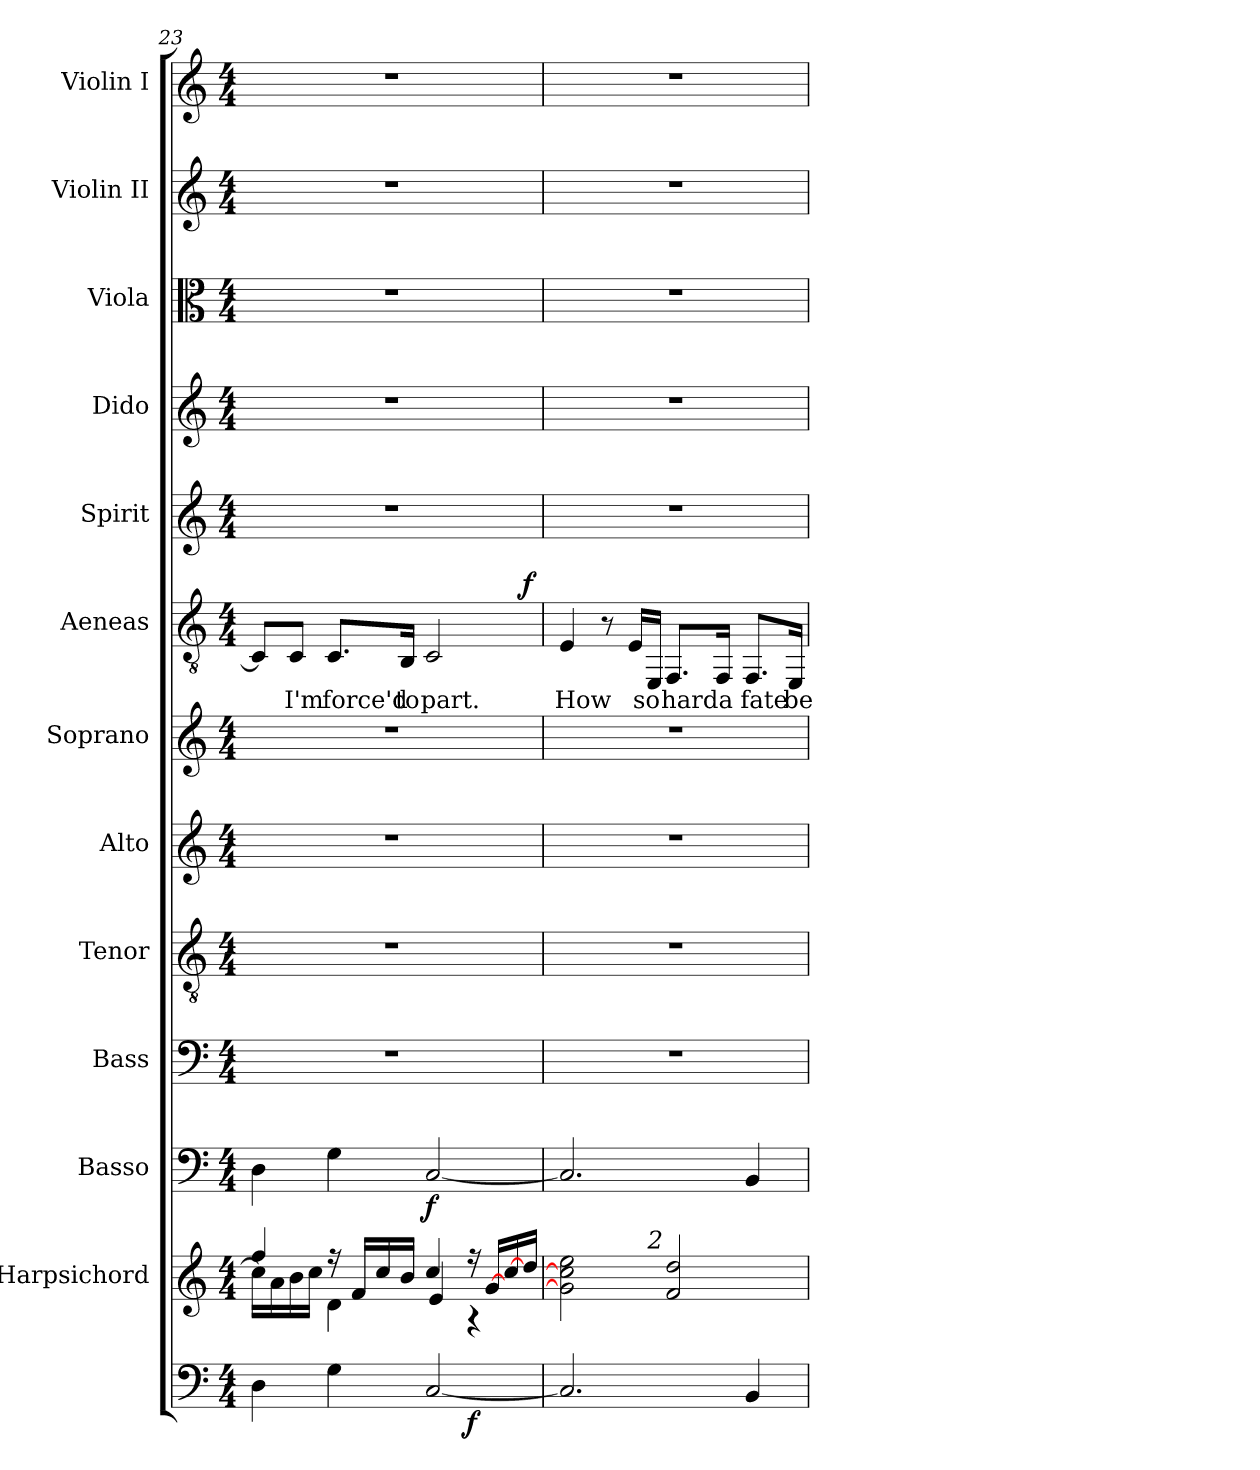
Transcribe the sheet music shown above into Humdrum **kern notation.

**kern	**dynam	**kern	**kern	**dynam	**kern	**kern	**kern	**kern	**kern	**text	**dynam	**kern	**kern	**kern	**kern	**kern
*part13	*part13	*part12	*part11	*part11	*part10	*part9	*part8	*part7	*part6	*part6	*part6	*part5	*part4	*part3	*part2	*part1
*staff13	*staff13	*staff12	*staff11	*staff11	*staff10	*staff9	*staff8	*staff7	*staff6	*staff6	*staff6	*staff5	*staff4	*staff3	*staff2	*staff1
*	*	*I"Harpsichord	*I"Basso	*	*I"Bass	*I"Tenor	*I"Alto	*I"Soprano	*I"Aeneas	*	*	*I"Spirit	*I"Dido	*I"Viola	*I"Violin II	*I"Violin I
*	*	*I'Harps.	*I'Basso	*	*I'B.	*I'T.	*I'A.	*I'S.	*I'Aeneas	*	*	*I'Spirit	*	*I'Vla.	*I'Vln. II	*I'Vln. I
*clefF4	*	*clefG2	*clefF4	*	*clefF4	*clefGv2	*clefG2	*clefG2	*clefGv2	*	*	*clefG2	*clefG2	*clefC3	*clefG2	*clefG2
*	*	*	*	*	*	*ITrd7c12	*	*	*	*	*	*	*	*	*	*
*k[]	*	*k[]	*k[]	*	*k[]	*k[]	*k[]	*k[]	*k[]	*	*	*k[]	*k[]	*k[]	*k[]	*k[]
*C:	*	*C:	*C:	*	*C:	*C:	*C:	*C:	*C:	*	*	*C:	*C:	*C:	*C:	*C:
*M4/4	*	*M4/4	*M4/4	*	*M4/4	*M4/4	*M4/4	*M4/4	*M4/4	*	*	*M4/4	*M4/4	*M4/4	*M4/4	*M4/4
=23	=23	=23	=23	=23	=23	=23	=23	=23	=23	=23	=23	=23	=23	=23	=23	=23
*^	*	*^	*	*	*	*	*	*	*^	*	*	*	*	*	*	*
4Di\	2.ryy	.	4ffi/	16cci\LL]	4Di\	.	1r	1r	1r	1r	8Ci/L]	2...ryy	.	.	1r	1r	1r	1r	1r
.	.	.	.	16ai\	.	.	.	.	.	.	.	.	.	.	.	.	.	.	.
!	!	!	!	!	!	!	!	!	!	!	!	!	!LO:LY:b:color=#000000	!	!	!	!	!	!
.	.	.	.	16bi\	.	.	.	.	.	.	8Ci/J	.	I'm	.	.	.	.	.	.
.	.	.	.	16cci\JJ	.	.	.	.	.	.	.	.	.	.	.	.	.	.	.
!	!	!	!	!	!	!	!	!	!	!	!	!	!LO:LY:b:color=#000000	!	!	!	!	!	!
4Gi\	.	.	16r	4di\	4Gi\	.	.	.	.	.	8.Ci/L	.	force'd	.	.	.	.	.	.
.	.	.	16fi/LL	.	.	.	.	.	.	.	.	.	.	.	.	.	.	.	.
.	.	.	16cci/	.	.	.	.	.	.	.	.	.	.	.	.	.	.	.	.
!	!	!	!	!	!	!	!	!	!	!	!	!	!LO:LY:b:color=#000000	!	!	!	!	!	!
.	.	.	16bi/JJ	.	.	.	.	.	.	.	16BBi/Jk	.	to	.	.	.	.	.	.
!	!	!	!	!	!	!	!	!	!	!	!	!	!LO:LY:b:color=#000000	!	!	!	!	!	!
[2Ci/	.	.	4cci/	4ei/	[2Ci/	f	.	.	.	.	2Ci/	.	part.	.	.	.	.	.	.
.	4ryy	f	16r	4r	.	.	.	.	.	.	.	.	.	.	.	.	.	.	.
.	.	.	[16gi/LL	.	.	.	.	.	.	.	.	.	.	.	.	.	.	.	.
.	.	.	[16cci/	.	.	.	.	.	.	.	.	.	.	.	.	.	.	.	.
.	.	.	16ddi/JJ	.	.	.	.	.	.	.	.	16ryy	.	f	.	.	.	.	.
*v	*v	*	*	*	*	*	*	*	*	*	*v	*v	*	*	*	*	*	*	*
=24	=24	=24	=24	=24	=24	=24	=24	=24	=24	=24	=24	=24	=24	=24	=24	=24	=24
*^	*	*	*	*	*	*	*	*	*	*^	*	*	*	*	*	*	*
!	!	!	!	!	!	!	!	!	!	!	!	!	!LO:LY:b:color=#000000	!	!	!	!	!	!
*v	*v	*	*	*	*	*	*	*	*	*	*v	*v	*	*	*	*	*	*	*
2.Ci/]	.	2gi\] 2cci] 2eei	4..ryy	2.Ci/]	.	1r	1r	1r	1r	4Ei/	How	.	1r	1r	1r	1r	1r
!	!	!	!	!	!	!	!	!	!	!	!LO:LY:b:color=#000000	!	!	!	!	!	!
.	.	.	.	.	.	.	.	.	.	8r	can	.	.	.	.	.	.
.	.	.	.	.	.	.	.	.	.	16Ei/LL	.	.	.	.	.	.	.
!	!	!	!LO:TX:a:i:t=2	!	!	!	!	!	!	!	!	!	!	!	!	!	!
!	!	!	!	!	!	!	!	!	!	!	!LO:LY:b:color=#000000	!	!	!	!	!	!
.	.	.	2ryy	.	.	.	.	.	.	16EEi/JJ	so	.	.	.	.	.	.
!	!	!	!	!	!	!	!	!	!	!	!LO:LY:b:color=#000000	!	!	!	!	!	!
.	.	2fi/ 2ddi	.	.	.	.	.	.	.	8.FFi/L	hard	.	.	.	.	.	.
!	!	!	!	!	!	!	!	!	!	!	!LO:LY:b:color=#000000	!	!	!	!	!	!
.	.	.	.	.	.	.	.	.	.	16FFi/Jk	a	.	.	.	.	.	.
!	!	!	!	!	!	!	!	!	!	!	!LO:LY:b:color=#000000	!	!	!	!	!	!
4BBi/	.	.	.	4BBi/	.	.	.	.	.	8.FFi/L	fate	.	.	.	.	.	.
!	!	!	!	!	!	!	!	!	!	!	!LO:LY:b:color=#000000	!	!	!	!	!	!
.	.	.	16ryy	.	.	.	.	.	.	16EEi/Jk	be	.	.	.	.	.	.
*	*	*v	*v	*	*	*	*	*	*	*	*	*	*	*	*	*	*
=	=	=	=	=	=	=	=	=	=	=	=	=	=	=	=	=
*-	*-	*-	*-	*-	*-	*-	*-	*-	*-	*-	*-	*-	*-	*-	*-	*-
